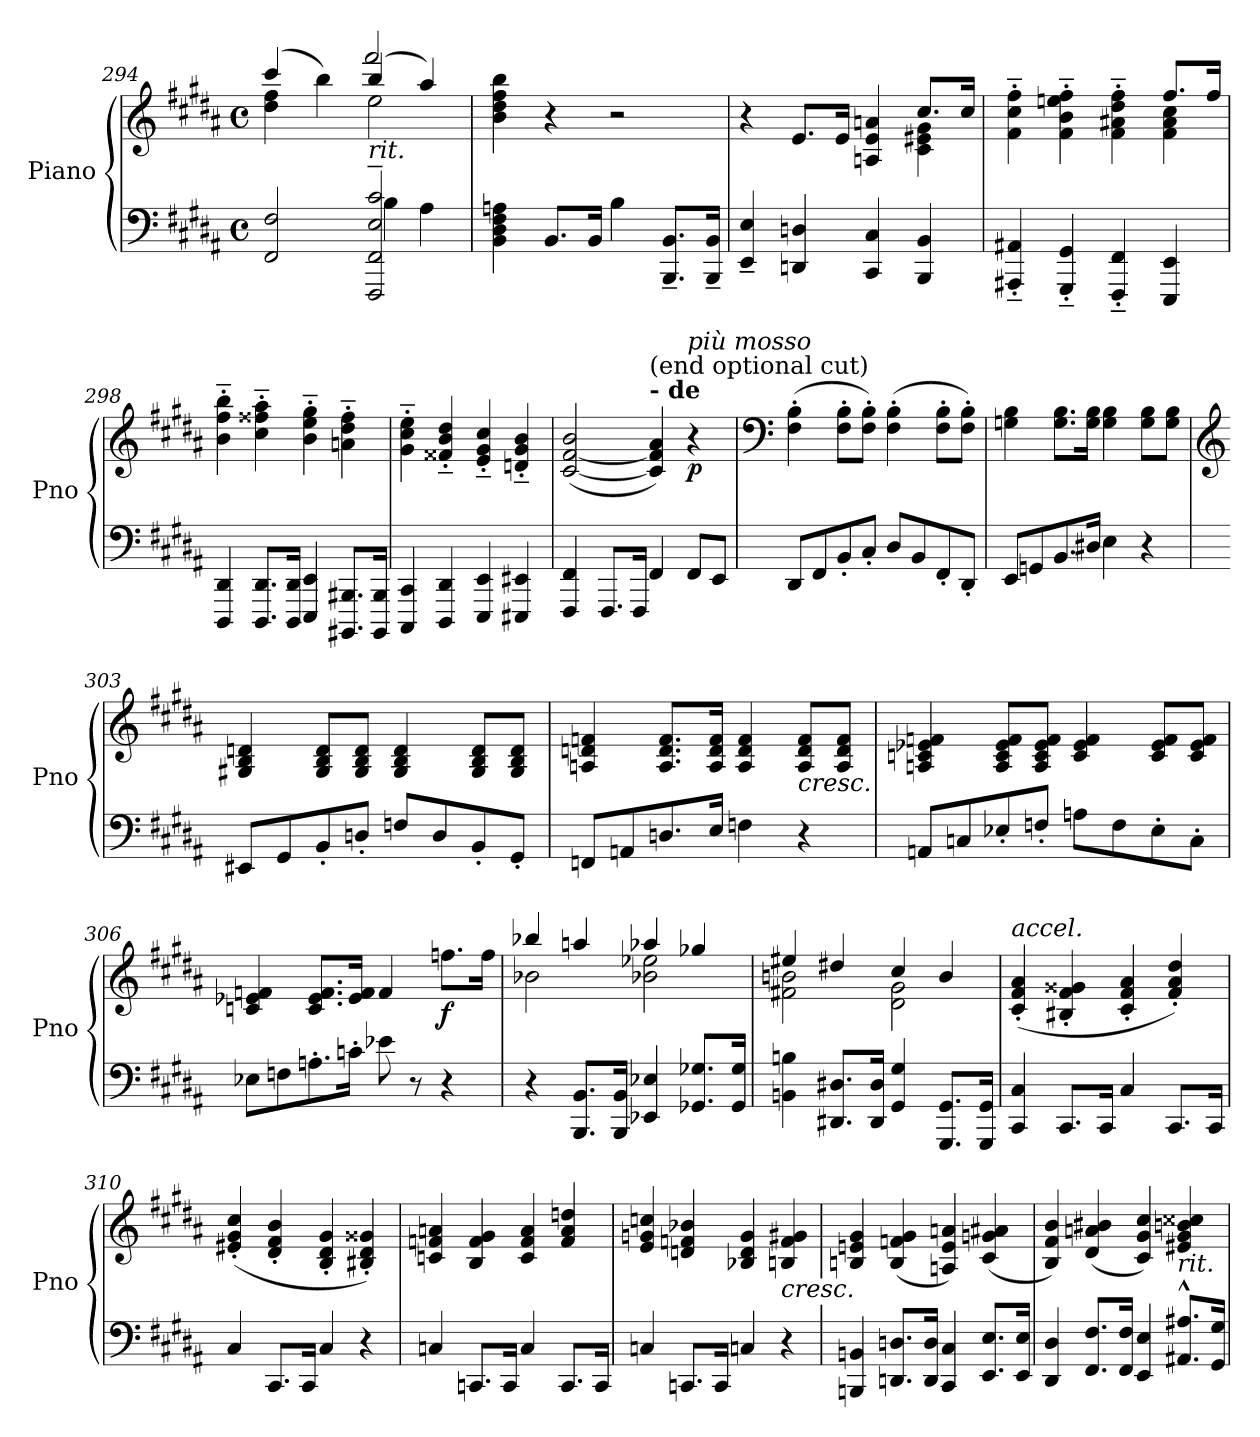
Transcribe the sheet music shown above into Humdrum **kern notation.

**kern	**kern	**dynam
*part1	*part1	*part1
*staff2	*staff1	*staff1/2
*I"Piano	*	*
*I'Pno	*	*
*clefF4	*clefG2	*
*k[f#c#g#d#a#]	*k[f#c#g#d#a#]	*
*M4/4	*M4/4	*
*met(c)	*met(c)	*
=294	=294	=294
*^	*^	*
*	*	*	*^	*
*	*	*	*	*^	*
2FF#/ 2F#/	2ryy	(4ccc#/	2ryy	2ryy	4dd#\ 4ff#\	.
.	.	4bb\)	.	.	4ryy	.
!LO:TX:i:t=rit.	!	!	!	!	!	!
2FFF#/~< 2FF#/~< 2E/~< 2c#/~<	4B\	(4bb/	2ryy	2fff#/	2ee\	.
.	4A#\	4aa#/)	.	.	.	.
*	*	*v	*v	*v	*v	*
=295	=295	=295	=295
!LO:TX:i:t=a tempo  accel.	!	!	!
*v	*v	*	*
4BB\ 4D#\ 4F#\ 4An\	4b\ 4dd#\ 4ff#\ 4bb\	.
8.BB/L	4r	.
16BB/Jk	.	.
4B\	2r	.
8.BBB/~ 8.BB/~L	.	.
16BBB/~ 16BB/~Jk	.	.
=296	=296	=296
*	*^	*
4EE/~ 4E/~	4r	2.ryy	.
4DDn/ 4Dn/	8.e/L	.	.
.	16e/Jk	.	.
4CC#/ 4C#/	4An/ 4e/ 4an/	.	.
4BBB/ 4BB/	8.cc#/L	4c#\ 4e#X\ 4g#\	.
.	16cc#/Jk	.	.
=297	=297	=297	=297
4AAA#X/'~ 4AA#X/'~	2.ryy	4f#\'~ 4cc#\'~ 4ff#\'~	.
4GGG#/'~ 4GG#/'~	.	4f#\'~ 4b\'~ 4een\'~ 4ff#\'~	.
4FFF#/'~ 4FF#/'~	.	4f#\'~ 4a#X\'~ 4dd#\'~ 4ff#\'~	.
4EEE/ 4EE/	8.ff#/L	4f#\ 4a#\ 4cc#\	.
.	16ff#/Jk	.	.
*	*v	*v	*
=298	=298	=298
4DDD#/ 4DD#/	4b\'~ 4ff#\'~ 4bb\'~	.
8.DDD#/ 8.DD#/L	4cc#\'~ 4ff##X\'~ 4aa#\'~	.
16DDD#/ 16DD#/Jk	.	.
4EEE/ 4EE/	4b\'~ 4ee\'~ 4gg#\'~	.
8.BBBB#X/ 8.BBB#X/L	4an\'~ 4dd#\'~ 4ff##\'~	.
16BBBB#/ 16BBB#/Jk	.	.
=299	=299	=299
4CCC#/ 4CC#/	4g#\'~ 4cc#\'~ 4ee\'~	.
4DDD#/ 4DD#/	4f##X/'~ 4b/'~ 4dd#/'~	.
4EEE/ 4EE/	4e/'~ 4g#/'~ 4cc#/'~	.
4EEE#X/ 4EE#X/	4dn/'~ 4g#/'~ 4b/'~	.
=300	=300	=300
4FFF#/ 4FF#/	([2c#/ [<2f#/ 2b/	.
8.FFF#/L	.	.
16FFF#/Jk	.	.
!	!LO:TX:a:B:t=- de	!
!	!LO:TX:a:t=(end optional cut)	!
4FF#/	4c#/] 4f#/] 4a#/)	.
!	!LO:TX:i:t=più mosso	!
!	!	!LO:DY:b
8FF#/L	4r	p
8EE/J	.	.
=301	=301	=301
*	*clefF4	*
8DD#/L	(4F#\' 4B\'	.
8FF#/	.	.
8BB'/	8F#\' 8B\'L	.
8C#'/J	8F#\' 8B\'J)	.
8D#/L	(4F#\' 4B\'	.
8BB/	.	.
8FF#'/	8F#\' 8B\'L	.
8DD#'/J	8F#\' 8B\'J)	.
=302	=302	=302
8EE/L	4Gn\ 4B\	.
8GGn/	.	.
8.BB/	8.G\ 8.B\L	.
16D#X/Jk	16G\ 16B\Jk	.
4E\	4G\ 4B\	.
4r	8G\ 8B\L	.
.	8G\ 8B\J	.
=303	=303	=303
*	*clefG2	*
8EE#X/L	4G#X/ 4B/ 4dn/	.
8GG#/	.	.
8BB'/	8G#/ 8B/ 8d/L	.
8Dn'/J	8G#/ 8B/ 8d/J	.
8Fn/L	4G#/ 4B/ 4d/	.
8D/	.	.
8BB'/	8G#/ 8B/ 8d/L	.
8GG#'/J	8G#/ 8B/ 8d/J	.
=304	=304	=304
8FFn/L	4An/ 4dn/ 4fn/	.
8AAn/	.	.
8.Dn/	8.A/ 8.d/ 8.f/L	.
16E/Jk	16A/ 16d/ 16f/Jk	.
4Fn\	4A/ 4d/ 4f/	.
!	!LO:TX:b:i:t=cresc.	!
4r	8A/ 8d/ 8f/L	.
.	8A/ 8d/ 8f/J	.
=305	=305	=305
8AAn/L	4An/ 4cn/ 4e-X/ 4fn/	.
8Cn/	.	.
8E-X'/	8A/ 8c/ 8e-/ 8f/L	.
8Fn'/J	8A/ 8c/ 8e-/ 8f/J	.
8An\L	4c/ 4e-/ 4f/	.
8F\	.	.
8E-'\	8c/ 8e-/ 8f/L	.
8C'\J	8c/ 8e-/ 8f/J	.
=306	=306	=306
8E-X\L	4cn/ 4e-X/ 4fn/	.
8Fn\	.	.
8.An'\	8.c/ 8.e-/ 8.f/L	.
16cn'\Jk	16e-/ 16f/Jk	.
8e-X\	4f/	.
8r	.	.
!	!	!LO:DY:b
4r	8.ffn\L	f
.	16ff\Jk	.
=307	=307	=307
*	*^	*
4r	4bb-X/	2b-X\	.
8.BBB/ 8.BB/L	4aan/	.	.
16BBB/ 16BB/Jk	.	.	.
4EE-X/ 4E-X/	4aa-X/	2b-X\ 2ee-X\	.
8.GG-X/ 8.G-X/L	4gg-X/	.	.
16GG-/ 16G-/Jk	.	.	.
=308	=308	=308	=308
4BBn\ 4Bn\	4ee#X/	2f#X\ 2bn\	.
8.DD#X/ 8.D#X/L	4dd#X/	.	.
16DD#/ 16D#/Jk	.	.	.
4GG#/ 4G#/	4cc#/	2d#\ 2g#\	.
8.GGG#/ 8.GG#/L	4b/	.	.
16GGG#/ 16GG#/Jk	.	.	.
*	*v	*v	*
=309	=309	=309
!	!LO:TX:i:t=accel.	!
4CC#/ 4C#/	(>4c#/' 4f#/' 4a#/'	.
8.CC#/L	4B#X/' 4f#/' 4g##X/'	.
16CC#/Jk	.	.
4C#/	4c#/' 4f#/' 4a#/'	.
8.CC#/L	4f#/' 4a#/' 4dd#/')	.
16CC#/Jk	.	.
=310	=310	=310
4C#/	(4e#X/' 4g#/' 4cc#/'	.
8.CC#/L	4d#/' 4f#/' 4b/'	.
16CC#/Jk	.	.
4C#/	4B/' 4d#/' 4g#/'	.
4r	4B#X/' 4d#/' 4g##X/')	.
=311	=311	=311
!	!	!LO:DY:b
!	!	!LO:DY:n=1:b
4Cn/	4cn/ 4fn/ 4an/	p other-dynamics
8.CCn/L	4B/ 4f/ 4g#/	.
16CC/Jk	.	.
4C/	4c/ 4f/ 4a/	.
8.CC/L	4f/ 4a/ 4ddn/	.
16CC/Jk	.	.
=312	=312	=312
4Cn/	4e/ 4gn/ 4ccn/	.
8.CCn/L	4dn/ 4fn/ 4b-X/	.
16CC/Jk	.	.
4Cn/	4B-X/ 4d/ 4g/	.
!	!LO:TX:b:i:t=cresc.	!
4r	4Bn/ 4f/ 4g#X/	.
=313	=313	=313
4BBBn/ 4BBn/	4Bn/ 4en/ 4g#/	.
8.DDn/ 8.Dn/L	(>4B/ 4fn/ 4g#/	.
16DD/ 16D/Jk	.	.
4CC#/ 4C#/	4An/ 4e/ 4an/)	.
8.EE/ 8.E/L	(>4c#/ 4gn/ 4a#X/	.
16EE/ 16E/Jk	.	.
=314	=314	=314
4DD#/ 4D#/	4B/ 4f#/ 4b/)	.
8.FF#/ 8.F#/L	(>4d#/ 4an/ 4b#X/	.
16FF#/ 16F#/Jk	.	.
4EE/ 4E/	4c#/ 4g#/ 4cc#/)	.
!LO:TX:i:t=rit.	!	!
8.AA#X/^^ 8.A#X/^^L	4e#X/ 4g#/ 4bn/ 4cc##X/	.
16GG#/ 16G#/Jk	.	.
=	=	=
*-	*-	*-
